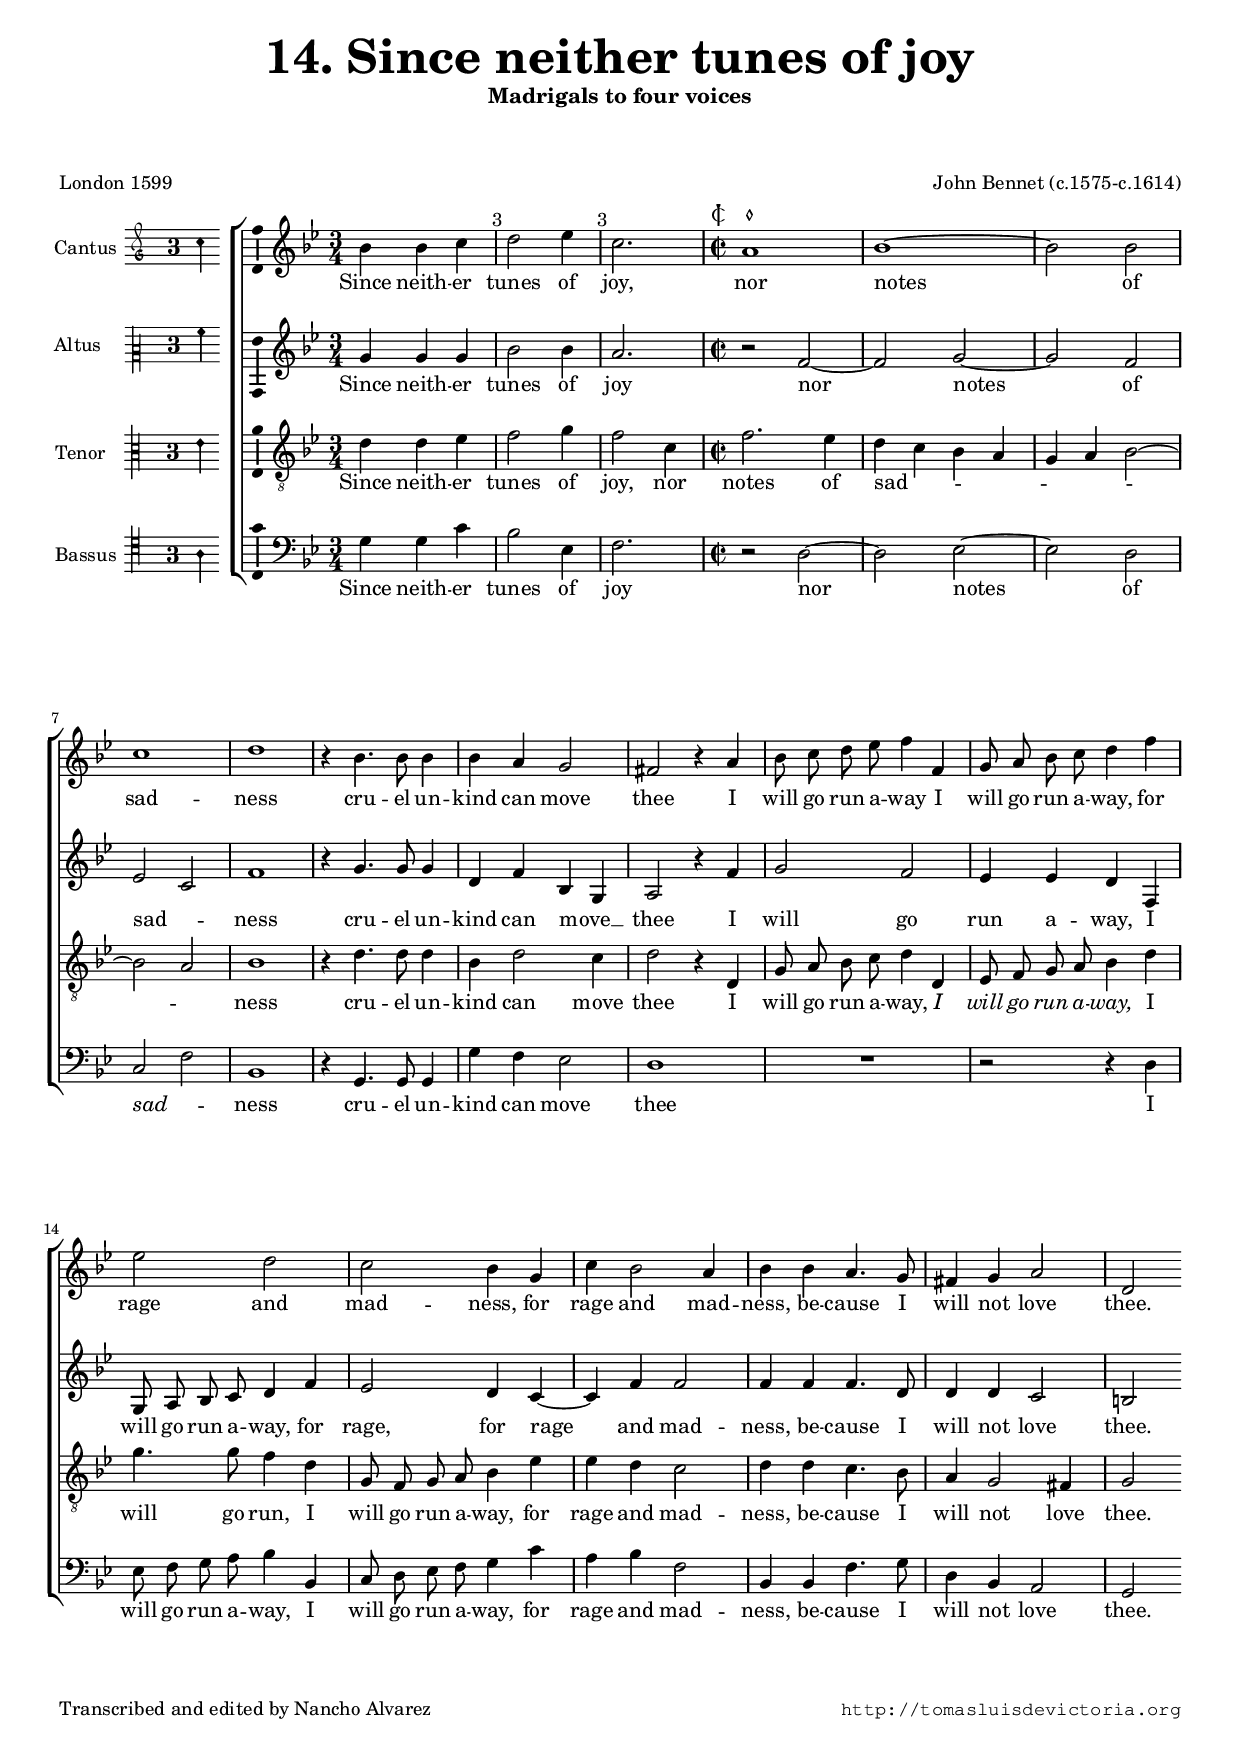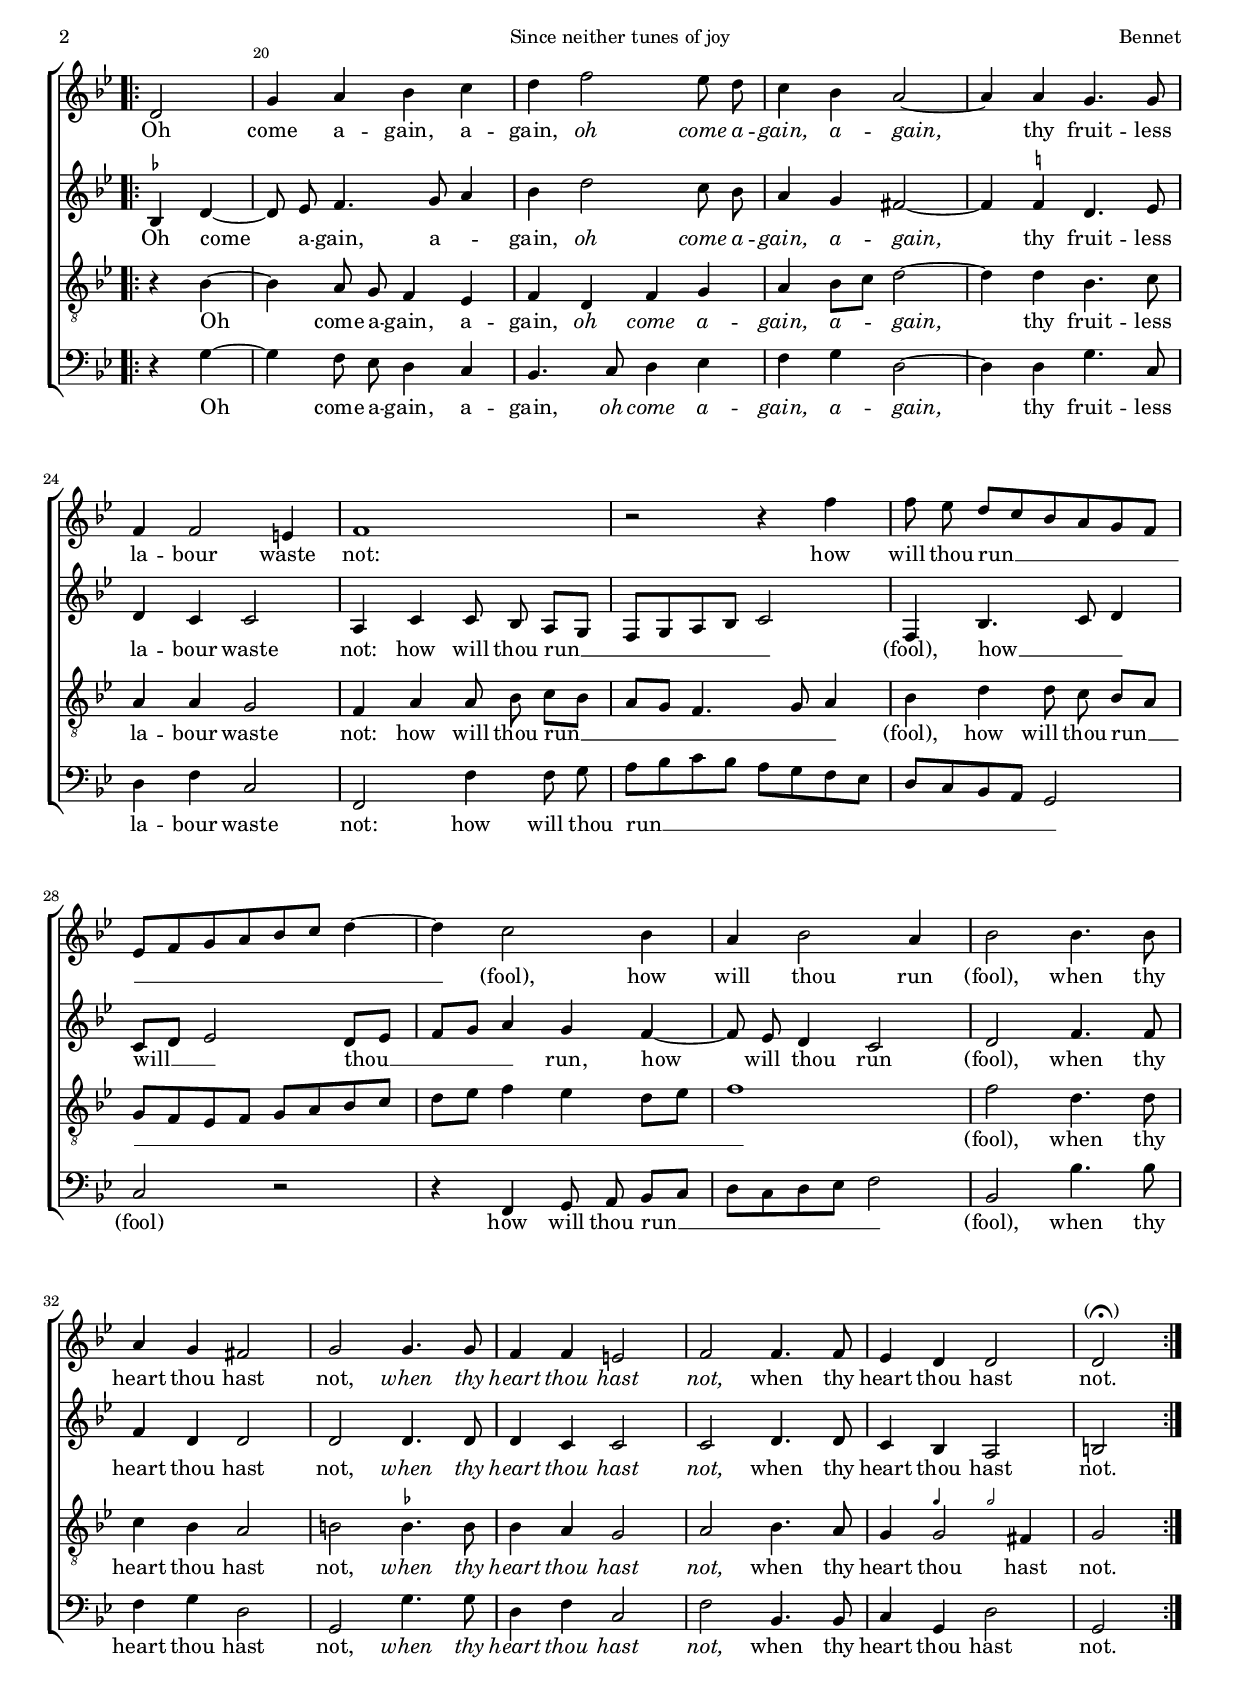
\version "2.18.0"

#(set-default-paper-size "a4")
#(set-global-staff-size 16.5)
#(ly:set-option 'point-and-click #f)
%mobile -s15.5 -i3.2

italicas=\override LyricText.font-shape = #'italic
rectas=\override LyricText.font-shape = #'upright
ss=\once \set suggestAccidentals = ##t
mtempo={\tempo 4 = 100}
mtempob={\tempo 4 = 50}
mtempoc={\tempo 4 = 150}
incipitwidth = 20
mt=#(define-music-function (parser location offset) (number?) ; move lyric text
      #{ \once \override LyricText.X-offset = -$offset #})


htitle="Since neither tunes of joy"
hcomposer="Bennet"

\header {
	title=\markup{\fontsize #4 "14. Since neither tunes of joy"}
	subtitle="Madrigals to four voices"
	subsubtitle=\markup{\null \vspace #2 }
	composer="John Bennet (c.1575-c.1614)"
        pdfauthor=\composer
	%opus="(-)"
	poet=\markup{"London 1599"} % Madrigalls to foure voyces newly published by Iohn Bennet his first works (1599)
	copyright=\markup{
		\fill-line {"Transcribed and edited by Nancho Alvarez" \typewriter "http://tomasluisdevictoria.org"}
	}
%	tagline=""
}

global={\key bes \major
        \time 3/4 \skip 1*3/4*3
        \time 2/2 
        \skip 1*15 \skip 2 \bar ".|:"
        \once \override Score.BarLine.break-visibility = #end-of-line-invisible
        \pageBreak
        \skip 2 \skip 1*17 \skip 2 \bar ":|."
}


cantus=\relative c''{
	% 3 compases con notas ennegrecidas, y con un 3 en cada uno, en todas las voces
	bes4 bes c
	\once \override TextScript.X-offset = #-1.8
	s4*0^\markup{"3"}
	d2 ees4
	\once \override TextScript.X-offset = #-1.8
	s4*0^\markup{"3"}
	c2.
	\mtempo
	\once \override TextScript.X-offset = #-3.6
	s4*0^\markup{\musicglyph #"timesig.mensural22" \hspace #1.7 \fontsize #3 \musicglyph #"noteheads.s0mensural" }
        a1
	bes ~
	bes2 bes
	c1
	d
	r4 bes4. bes8 bes4
	bes a g2
	fis2 r4 a
	bes8 c d ees f4 f,
	g8 a bes c d4 f
	ees2 d
	c bes4 g
	c4 bes2 a4
	bes4 bes a4. g8
	fis4 g a2
	d,2 d
	\once \override Score.BarNumber.break-visibility = #all-visible
	g4 a bes c
	d4 f2 ees8 d
	c4 bes a2 ~
	a4 a g4. g8
	f4 f2 e4
	f1
	r2 r4 f'
	f8 ees d8[ c bes a g f]
	ees[ f g a bes c] d4 ~
	d c2 bes4
	a4 bes2 a4
	bes2 bes4. bes8
	a4 g fis2
	g2 g4. g8
	f4 f e2
	f f4. f8
	ees4 d d2
        d2^\markup{\hspace #-1 \concat{"(" \musicglyph #"scripts.ufermata" ")"}}
}

altus=\relative c''{
	g4 g g
	bes2 bes4
	a2.
	r2 f ~
	f g ~
	g f
	ees c
	f1
	r4 g4. g8 g4
	d f bes, g
	a2 r4 f'
	g2 f
	ees4 ees d f,
	g8 a bes c d4 f
	ees2 d4 c ~
	c4 f f2
	f4 f f4. d8
	d4 d c2
	b2 \ss bes4 d ~
	d8 ees f4. g8 a4
	bes4 d2 c8 bes
	a4 g fis2 ~
	fis4 \ss f d4. ees8
	d4 c c2
	a4 c c8 bes a[ g]
	f8[ g a bes] c2 % Hopkins: la primera vez: f4 a
	f,4 bes4. c8 d4
	c8[ d] ees2 d8[ ees]
	f8[ g] a4 g f4 ~
	f8 ees d4 c2
	d f4. f8
	f4 d d2
	d d4. d8
	d4 c c2
	c d4. d8
	c4 bes a2
	b2
}

tenor=\relative c'{
	d4 d ees
	f2 g4
	f2 c4
	f2. ees4
	d c bes a
	g a bes2 ~
	bes a
	bes1
	r4 d4. d8 d4
	bes4 d2 c4
	d2 r4 d,
	g8 a bes c d4 d,
	ees8 f g a bes4 d
	g4. g8 f4 d
	g,8 f g a bes4 ees
	ees4 d c2
	d4 d c4. bes8
	a4 g2 fis4
	g2 r4 bes ~
	bes a8 g f4 ees
	f4 d f g
	a bes8[ c] d2 ~
	d4 d bes4. c8
	a4 a g2
	f4 a a8 bes c[ bes]
	a[ g] f4. g8 a4
	bes4 d d8 c bes8[ a]
	g8[ f ees f] g[ a bes c]
	d8[ ees] f4 ees d8[ ees]
	f1
	f2 d4. d8
	c4 bes a2
	b \ss bes4. bes8
	bes4 a g2
	a2 bes4. a8
	g4 g2^\markup{\fontsize #-5 {\note-by-number #2 #0 #UP \hspace #5 \note-by-number #1 #0 #UP }} fis4 % primera vez g4 g fis2
	g2
}

bassus=\relative c'{
	g4 g c
	bes2 ees,4
	f2.
	r2 d ~
	d ees ~
	ees d
	c f
	bes,1
	r4 g4. g8 g4
	g' f ees2
	d1
	R1
	r2 r4 d
	ees8 f g a bes4 bes,
	c8 d ees f g4 c
	a4 bes f2
	bes,4 bes f'4. g8
	d4 bes a2
	g r4 g' ~
	g f8 ees d4 c
	bes4. c8 d4 ees
	f g d2 ~
	d4 d g4. c,8
	d4 f c2
	f,2 f'4 f8 g
	a8[ bes c bes] a[ g f ees]
	d8[ c bes a] g2
	c2 r
	r4 f, g8 a bes[ c]
	d8[ c d ees] f2
	bes,2 bes'4. bes8
	f4 g d2
	g,2 g'4. g8
	d4 f c2
	f bes,4. bes8
	c4 g d'2
	g,2
}

textocantus=\lyricmode{
Since neith -- er tunes of joy, % ioy
nor notes of sad -- ness
cru -- el un -- kind can move thee
I will go run a -- way I will go run a -- way, % goe
for rage and mad -- ness,
for rage and mad -- ness,
be -- cause I will not love thee.
Oh come a -- gain, % againe
a -- gain,
\italicas oh come a -- gain, a -- gain, \rectas
thy fruit -- less la -- bour waste not: % wast
how \mt #2 will \mt #1.5 thou run __ _ _ (fool), % wilt  foole
how will \mt #.8 thou run (fool),
when thy heart thou hast not,
\italicas when thy heart thou hast not, \rectas
when thy heart thou hast not. % "not?"
}

textoaltus=\lyricmode{
Since neith -- er tunes of joy
nor notes of sad -- _ ness
cru -- el un -- kind can move __ _ thee
I will go run a -- way,
I will go run a -- way,
for rage,
for rage and mad -- ness,
be -- cause I will not love thee.
Oh come a -- gain,
a -- _ gain, 
\italicas oh come a -- gain, a -- gain, \rectas
thy fruit -- less la -- bour waste not:
how will thou run __ _ _ (fool), % rune
how __ _ _ will __ _ thou __ _ _ run,
how \mt #2.2 will \mt #.8 thou run (fool), % primera vez ij
when thy heart thou hast not,
\italicas when thy heart thou hast not, \rectas
when thy heart thou hast not.
}

textotenor=\lyricmode{
Since neith -- er tunes of joy,
nor notes of sad -- _ _ _ _ _ _ _ ness
cru -- el un -- kind can move thee
I will go run a -- way,
\italicas I will go run a -- way, \rectas
I will go run,
I will go run a -- way,
for rage and mad -- ness,
be -- cause I will not love thee.
Oh come a -- gain,
a -- gain,
\italicas oh come a -- gain, a -- gain, \rectas
thy fruit -- less la -- bour waste not:
how will thou run __ _ _ _ _ (fool),
how \mt #2.7 will \mt #1.8 thou run __ _ _ _ _ _ _ _ (fool),
when thy heart thou hast not,
\italicas when thy heart thou hast not, \rectas
when thy heart thou hast not.
}

textobassus=\lyricmode{
Since neith -- er tunes of joy
nor notes of \italicas sad -- _ \rectas ness % _ sad
cru -- el un -- kind can move thee
I will go run a -- way,
I will go run a -- way,
for rage and mad -- ness,
be -- cause I will not love thee.
Oh come a -- gain,
a -- gain,
\italicas oh come a -- gain, a -- gain, \rectas
thy fruit -- less la -- bour waste not:
how \mt #2 will \mt #1 thou run __ _ _ _ (fool)
how will thou run __ _ _ (fool),
when thy heart thou hast not,
\italicas when thy heart thou hast not, \rectas
when thy heart thou hast not.
}


incipitcantus=\markup{
	\score{
		{ 
		\set Staff.instrumentName="Cantus "
		\override NoteHead.style = #'neomensural
		\override Staff.TimeSignature.style = #'single-digit
		\cadenzaOn 
		\clef "petrucci-g"
		\key c \major
		\time 3/4
                c''4
		} 

	\layout { line-width=\incipitwidth indent = 0 }
	}
}

incipitaltus=\markup{
	\score{
		{ 
		\set Staff.instrumentName="Altus    "
		\override NoteHead.style = #'neomensural 
		\override Staff.TimeSignature.style = #'single-digit
		\cadenzaOn 
		\clef "petrucci-c2"
		\key c \major
		\time 3/4
                a'4
		} 
	\layout { line-width=\incipitwidth indent = 0 }
	}
}


incipittenor=\markup{
	\score{
		{ 
		\set Staff.instrumentName="Tenor   "
		\override NoteHead.style = #'neomensural 
		\override Staff.TimeSignature.style = #'single-digit
		\cadenzaOn 
		\clef "petrucci-c3"
		\key c \major
		\time 3/4
                e'4
		} 
	\layout { line-width=\incipitwidth indent=0 }
	}
}

incipitbassus=\markup{
	\score{
		{ 
		\set Staff.instrumentName="Bassus "
		\override NoteHead.style = #'neomensural
		\override Staff.TimeSignature.style = #'single-digit
		\cadenzaOn 
		\clef "petrucci-c4"
		\key c \major
		\time 3/4
                a4
		} 
	\layout { line-width=\incipitwidth indent = 0 }
	}
}

%\layout {
%       \context {\Voice
%               \remove Ligature_bracket_engraver
%               \consists Mensural_ligature_engraver
%       }
%       line-width=\incipitwidth
%       indent = 0
%}



\score {\transpose c' c'{
\new ChoirStaff<<

	\new Staff <<\global
	\new Voice="v1" {
		\set Staff.instrumentName=\incipitcantus
		%\set Staff.instrumentName="Cantus "
		\clef "treble"
		\cantus }
	\new Lyrics \lyricsto "v1" {\textocantus }
	>>

	\new Staff <<\global
	\new Voice="v2" {
		\set Staff.instrumentName=\incipitaltus
		%\set Staff.instrumentName="Alto "
		\clef "treble"
		\altus }
	\new Lyrics \lyricsto "v2" {\textoaltus }
	>>
	
	\new Staff <<\global
	\new Voice="v3" {
		\set Staff.instrumentName=\incipittenor
		%\set Staff.instrumentName="Tenor "
		\clef "G_8"
		\tenor }
	\new Lyrics \lyricsto "v3" {\textotenor }
	>>

	\new Staff <<\global
	\new Voice="v4" {
		\set Staff.instrumentName=\incipitbassus
		%\set Staff.instrumentName="Bass "
		\clef "bass"
		\bassus }
	\new Lyrics \lyricsto "v4" {\textobassus }
	>>
	
>>

	} % transpose

\layout{ 
	\context {\Lyrics 
		\override VerticalAxisGroup.staff-affinity = #UP
		\override VerticalAxisGroup.nonstaff-relatedstaff-spacing =
			#'((basic-distance . 0) (minimum-distance . 0) (padding . .3))
		\override LyricText.font-size = #1.1
		\override LyricHyphen.minimum-distance = #0.5
	}
	\context {\Score 
		tempoHideNote = ##t
		\override BarNumber.padding = #2 
	}
	\context {\Voice 
		%melismaBusyProperties = #'()
		autoBeaming = ##f
	}
	\context {\Staff 
                %\RemoveEmptyStaves
                %\override VerticalAxisGroup.remove-first = ##t
		\override VerticalAxisGroup.staff-staff-spacing =
			#'((basic-distance . 10) (minimum-distance . 0) (padding . 1))
		\consists Ambitus_engraver 
		\override LigatureBracket.padding = #1
	}
}

%\midi { \mtempoc }

}


\paper{
	evenHeaderMarkup=\markup  \fill-line { \fromproperty #'page:page-number-string \htitle \hcomposer }
	oddHeaderMarkup= \markup  \fill-line { \on-the-fly #not-first-page \hcomposer \on-the-fly #not-first-page \htitle \on-the-fly #not-first-page \fromproperty #'page:page-number-string }
	system-count=7
	page-count = 2
	%systems-per-page = 3
	ragged-last-bottom = ##f
	indent=3.1\cm
	system-system-spacing =
	#'((basic-distance . 20) (minimum-distance . 0) (padding . 5))
	top-system-spacing = % header
	#'((basic-distance . 8) (minimum-distance . 0) (padding . 0))
	last-bottom-spacing = % footer
	#'((basic-distance . 14) (minimum-distance . 0) (padding . 0))
	markup-system-spacing.padding = #1.5
}
